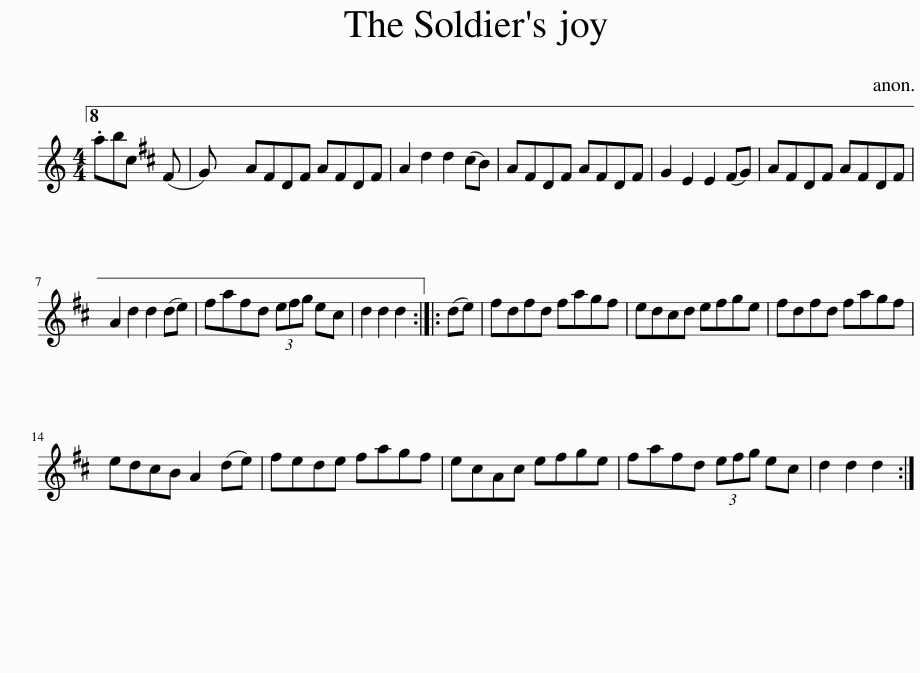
X:1
L:1/8
M:4/4
I:linebreak $
K:C
V:1 treble
V:1
 .abc (^F G) | A^FDF AFDF | A2 d2 d2 (^cB) | A^FDF AFDF | G2 E2 E2 (^FG) | %5
 A^FDF AFDF |$ A2 d2 d2 (de) | ^fafd (3efg e^c | d2 d2 d2 :: (de) | %10
 ^fdfd fagf | ed^cd e^fge | ^fdfd fagf |$ ed^cB A2 (de) | ^fede fagf | %15
 e^cAc e^fge | ^fafd (3efg e^c | d2 d2 d2 :| %18
